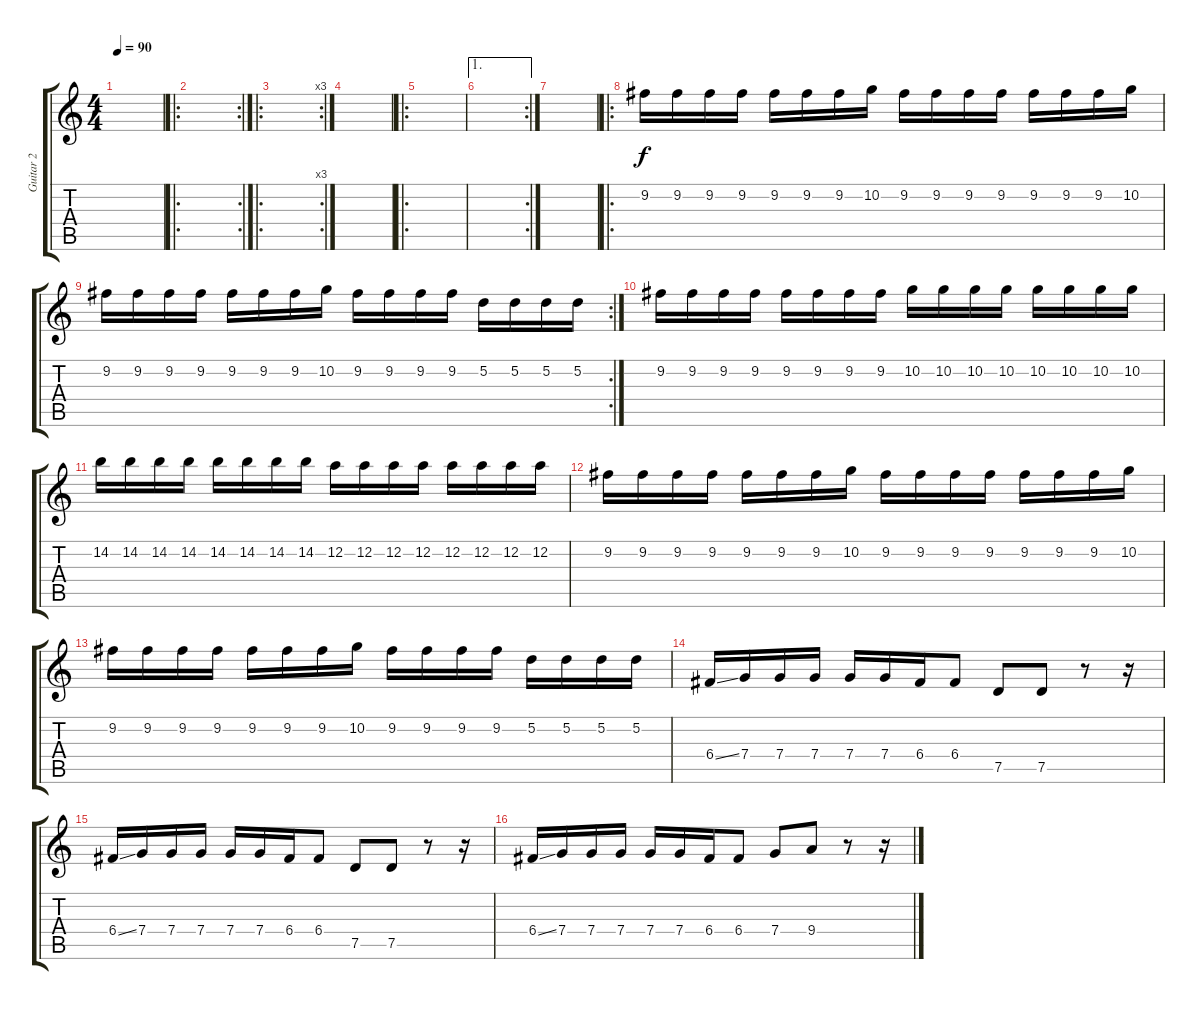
\track ("Guitar 2" "Guitar 2") {instrument distortionguitar}
\staff {score tabs}
\tuning (D4 A3 F3 C3 G2 C2) {hide}
\ts (4 4)
\tempo 90
\clef g2
\ks c
|
\ro
\rc 2
|
\ro
\rc 3
|
|
\ro
|
\ae 1
\rc 2
|
|
\ro
9.2.16 9.2.16 9.2.16 9.2.16 9.2.16 9.2.16 9.2.16 10.2.16 9.2.16 9.2.16 9.2.16 9.2.16 9.2.16 9.2.16 9.2.16 10.2.16 |
\rc 2
9.2.16 9.2.16 9.2.16 9.2.16 9.2.16 9.2.16 9.2.16 10.2.16 9.2.16 9.2.16 9.2.16 9.2.16 5.2.16 5.2.16 5.2.16 5.2.16 |
9.2.16 9.2.16 9.2.16 9.2.16 9.2.16 9.2.16 9.2.16 9.2.16 10.2.16 10.2.16 10.2.16 10.2.16 10.2.16 10.2.16 10.2.16 10.2.16 |
14.2.16 14.2.16 14.2.16 14.2.16 14.2.16 14.2.16 14.2.16 14.2.16 12.2.16 12.2.16 12.2.16 12.2.16 12.2.16 12.2.16 12.2.16 12.2.16 |
9.2.16 9.2.16 9.2.16 9.2.16 9.2.16 9.2.16 9.2.16 10.2.16 9.2.16 9.2.16 9.2.16 9.2.16 9.2.16 9.2.16 9.2.16 10.2.16 |
9.2.16 9.2.16 9.2.16 9.2.16 9.2.16 9.2.16 9.2.16 10.2.16 9.2.16 9.2.16 9.2.16 9.2.16 5.2.16 5.2.16 5.2.16 5.2.16 |
6.4{ss}.16 7.4.16 7.4.16 7.4.16 7.4.16 7.4.16 6.4.16 6.4.8 7.5.8 7.5.8 r.8 r.16 |
6.4{ss}.16 7.4.16 7.4.16 7.4.16 7.4.16 7.4.16 6.4.16 6.4.8 7.5.8 7.5.8 r.8 r.16 |
6.4{ss}.16 7.4.16 7.4.16 7.4.16 7.4.16 7.4.16 6.4.16 6.4.8 7.4.8 9.4.8 r.8 r.16
